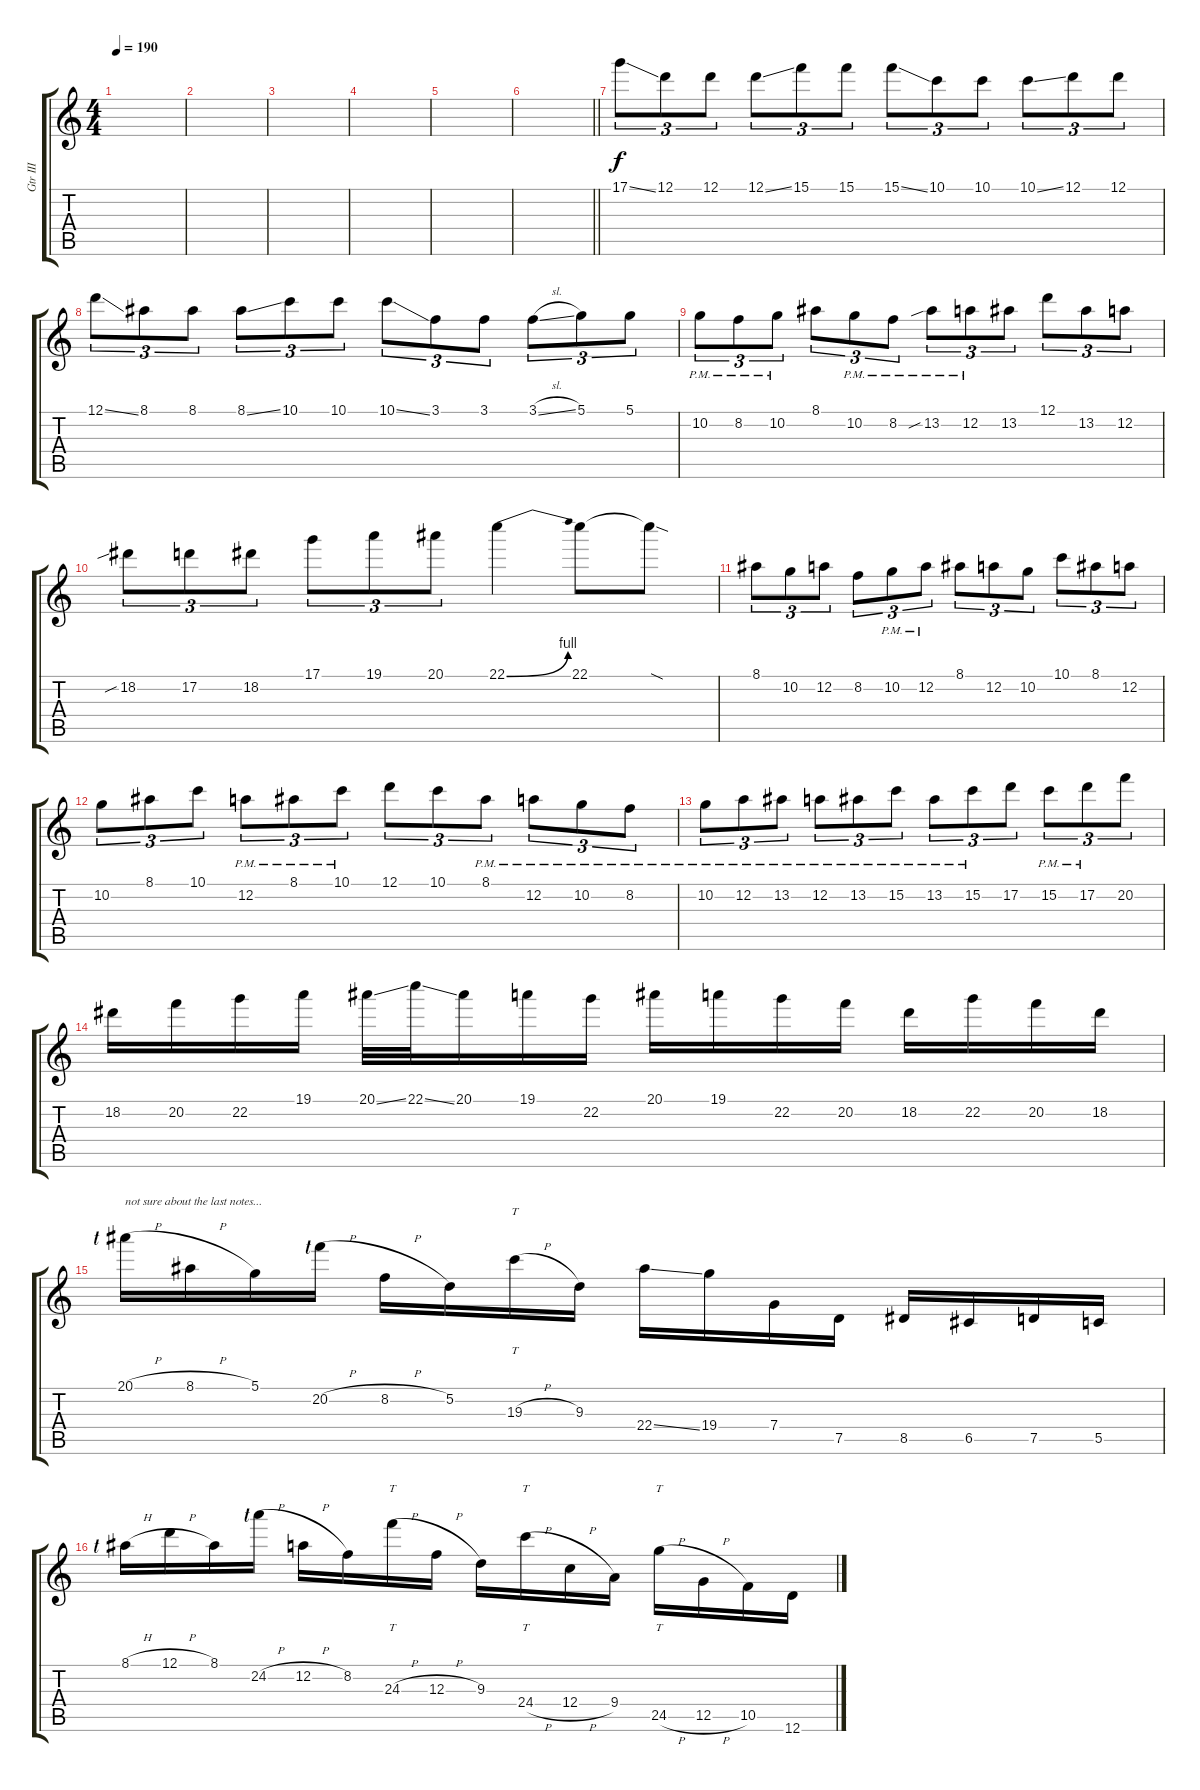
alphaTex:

\track ("Gtr III" "Gtr III") {instrument distortionguitar}
\staff {score tabs}
\tuning (D4 A3 F3 C3 G2 D2) {hide}
\ts (4 4)
\tempo 190
\clef g2
\ks c
|
|
|
|
|
\barLineRight lightlight
|
17.1{ss}.8{tu (3 2) volume 16} 12.1.8{tu (3 2)} 12.1.8{tu (3 2)} 12.1{ss}.8{tu (3 2)} 15.1.8{tu (3 2)} 15.1.8{tu (3 2)} 15.1{ss}.8{tu (3 2)} 10.1.8{tu (3 2)} 10.1.8{tu (3 2)} 10.1{ss}.8{tu (3 2)} 12.1.8{tu (3 2)} 12.1.8{tu (3 2)} |
12.1{ss}.8{tu (3 2)} 8.1.8{tu (3 2)} 8.1.8{tu (3 2)} 8.1{ss}.8{tu (3 2)} 10.1.8{tu (3 2)} 10.1.8{tu (3 2)} 10.1{ss}.8{tu (3 2)} 3.1.8{tu (3 2)} 3.1.8{tu (3 2)} 3.1{sl}.8{tu (3 2)} 5.1.8{tu (3 2)} 5.1.8{tu (3 2)} |
10.2{pm}.8{tu (3 2)} 8.2{pm}.8{tu (3 2)} 10.2{pm}.8{tu (3 2)} 8.1.8{tu (3 2)} 10.2{pm}.8{tu (3 2)} 8.2{pm}.8{tu (3 2)} 13.2{sib pm}.8{tu (3 2)} 12.2{pm}.8{tu (3 2)} 13.2.8{tu (3 2)} 12.1.8{tu (3 2)} 13.2.8{tu (3 2)} 12.2.8{tu (3 2)} |
18.2{sib}.8{tu (3 2)} 17.2.8{tu (3 2)} 18.2.8{tu (3 2)} 17.1.8{tu (3 2)} 19.1.8{tu (3 2)} 20.1.8{tu (3 2)} 22.1{be (bend 0 0 60 4)}.4 22.1.8 22.1{sod t}.8 |
8.1.8{tu (3 2)} 10.2.8{tu (3 2)} 12.2.8{tu (3 2)} 8.2.8{tu (3 2)} 10.2{pm}.8{tu (3 2)} 12.2{pm}.8{tu (3 2)} 8.1.8{tu (3 2)} 12.2.8{tu (3 2)} 10.2.8{tu (3 2)} 10.1.8{tu (3 2)} 8.1.8{tu (3 2)} 12.2.8{tu (3 2)} |
10.2.8{tu (3 2)} 8.1.8{tu (3 2)} 10.1.8{tu (3 2)} 12.2{pm}.8{tu (3 2)} 8.1{pm}.8{tu (3 2)} 10.1{pm}.8{tu (3 2)} 12.1.8{tu (3 2)} 10.1.8{tu (3 2)} 8.1{pm}.8{tu (3 2)} 12.2{pm}.8{tu (3 2)} 10.2{pm}.8{tu (3 2)} 8.2{pm}.8{tu (3 2)} |
10.2{pm}.8{tu (3 2)} 12.2{pm}.8{tu (3 2)} 13.2{pm}.8{tu (3 2)} 12.2{pm}.8{tu (3 2)} 13.2{pm}.8{tu (3 2)} 15.2{pm}.8{tu (3 2)} 13.2{pm}.8{tu (3 2)} 15.2{pm}.8{tu (3 2)} 17.2.8{tu (3 2)} 15.2{pm}.8{tu (3 2)} 17.2{pm}.8{tu (3 2)} 20.2.8{tu (3 2)} |
18.2.16 20.2.16 22.2.16 19.1.16 20.1{ss}.32 22.1{ss}.32 20.1.16 19.1.16 22.2.16 20.1.16 19.1.16 22.2.16 20.2.16 18.2.16 22.2.16 20.2.16 18.2.16 |
20.1{h lf 1}.16{txt "not sure about the last notes..."} 8.1{h}.16 5.1.16 20.2{h lf 1}.16 8.2{h}.16 5.2.16 19.3{h}.16{tt} 9.3.16 22.4{ss}.16 19.4.16 7.4.16 7.5.16 8.5.16 6.5.16 7.5.16 5.5.16 |
8.1{h lf 1}.16 12.1{h}.16 8.1.16 24.2{h lf 1}.16 12.2{h}.16 8.2.16 24.3{h}.16{tt} 12.3{h}.16 9.3.16 24.4{h}.16{tt} 12.4{h}.16 9.4.16 24.5{h}.16{tt} 12.5{h}.16 10.5.16 12.6.16
